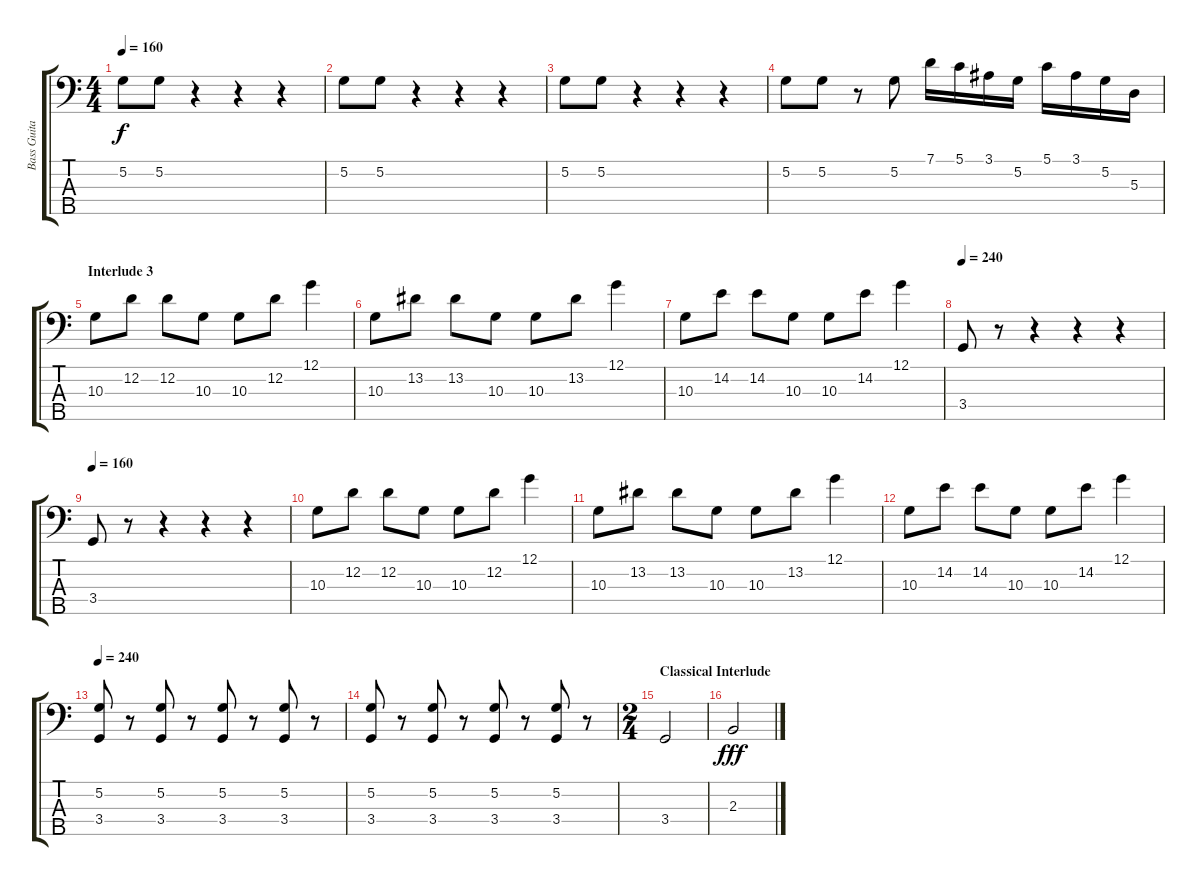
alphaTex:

\track ("Bass Guitar" "Bass Guita") {instrument electricbasspick}
\staff {score tabs}
\tuning (G2 D2 A1 E1 B0) {hide}
\ts (4 4)
\tempo 160
\clef f4
\ks c
5.2.8{dy f} 5.2.8 r.4 r.4 r.4 |
5.2.8 5.2.8 r.4 r.4 r.4 |
5.2.8 5.2.8 r.4 r.4 r.4 |
5.2.8 5.2.8 r.8 5.2.8 7.1.16 5.1.16 3.1.16 5.2.16 5.1.16 3.1.16 5.2.16 5.3.16 |
\section ("" "Interlude 3")
10.3.8 12.2.8 12.2.8 10.3.8 10.3.8 12.2.8 12.1.4 |
10.3.8 13.2.8 13.2.8 10.3.8 10.3.8 13.2.8 12.1.4 |
10.3.8 14.2.8 14.2.8 10.3.8 10.3.8 14.2.8 12.1.4 |
\tempo 240
3.4.8 r.8 r.4 r.4 r.4 |
\tempo 160
3.4.8 r.8 r.4 r.4 r.4 |
10.3.8 12.2.8 12.2.8 10.3.8 10.3.8 12.2.8 12.1.4 |
10.3.8 13.2.8 13.2.8 10.3.8 10.3.8 13.2.8 12.1.4 |
10.3.8 14.2.8 14.2.8 10.3.8 10.3.8 14.2.8 12.1.4 |
\tempo 240
(5.2 3.4).8 r.8 (5.2 3.4).8 r.8 (5.2 3.4).8 r.8 (5.2 3.4).8 r.8 |
(5.2 3.4).8 r.8 (5.2 3.4).8 r.8 (5.2 3.4).8 r.8 (5.2 3.4).8 r.8 |
\ts (2 4)
\section ("" "Classical Interlude")
3.4.2{volume 13 instrument contrabass} |
2.3.2{dy fff}
